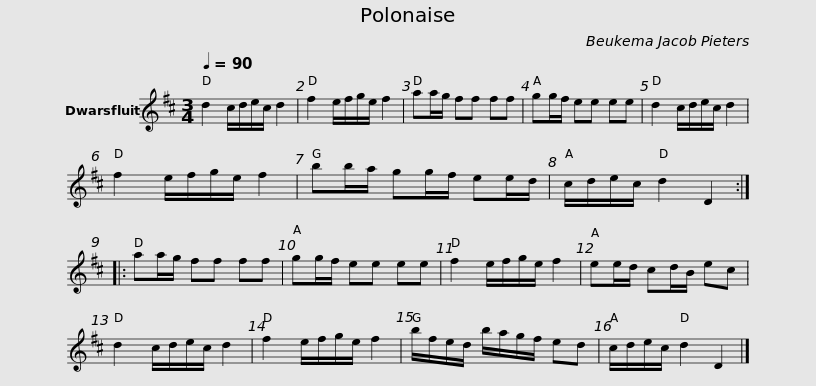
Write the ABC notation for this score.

X:1
L:1/8
Q:1/4=90
M:3/4
I:linebreak $
K:D
V:1 treble
V:1
 d2 c/d/e/c/ d2 | f2 e/f/g/e/ f2 | aa/g/ ff ff | gg/f/ ee ee |$ d2 c/d/e/c/ d2 | %5
 f2 e/f/g/e/ f2 | bb/a/ gg/f/ ee/d/ | c/d/e/c/ d2 D2 ::$ aa/g/ ff ff | gg/f/ ee ee | %10
 f2 e/f/g/e/ f2 | ee/d/ cd/B/ ec |$ d2 c/d/e/c/ d2 | f2 e/f/g/e/ f2 | b/f/e/d/ b/a/g/f/ ed | %15
 c/d/e/c/ d2 D2 |] %16
